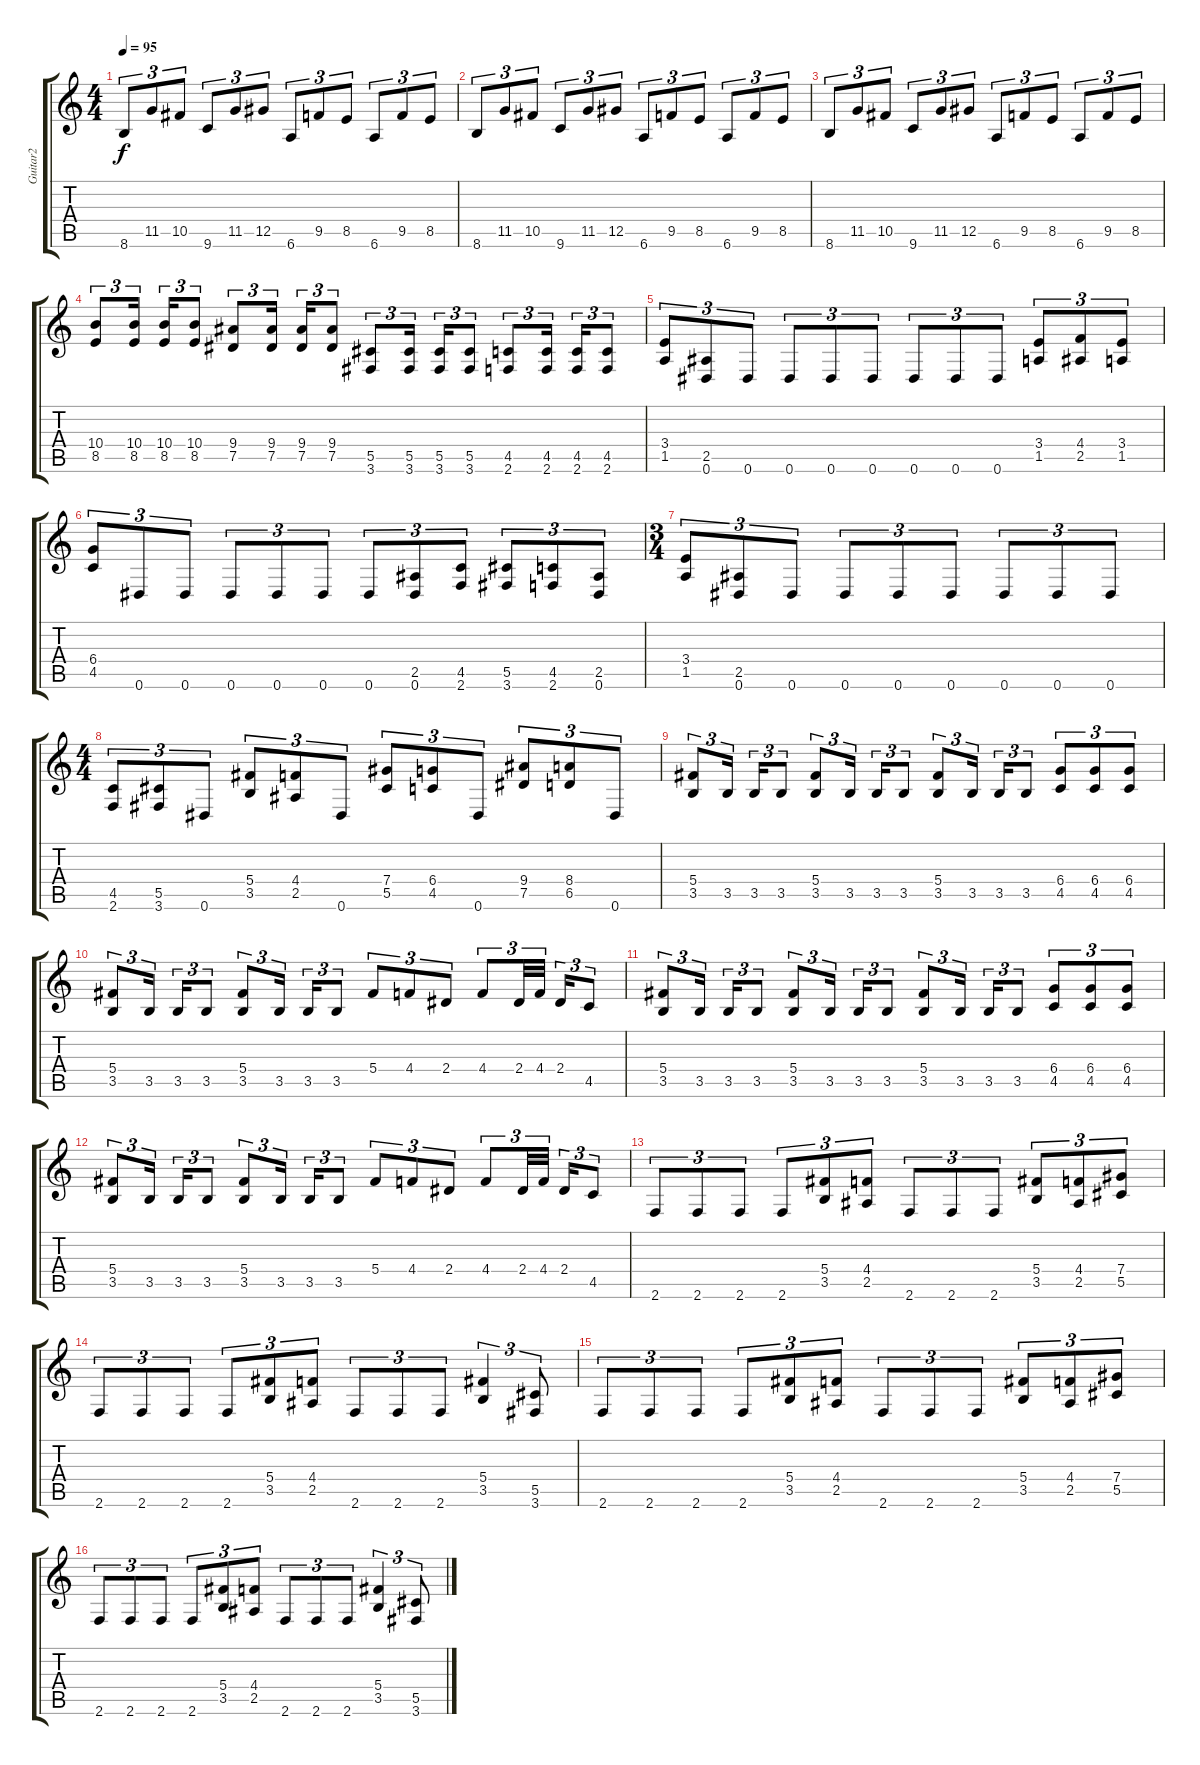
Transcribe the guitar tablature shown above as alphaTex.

\track ("Guitar2" "Guitar2") {instrument overdrivenguitar}
\staff {score tabs}
\tuning (Eb4 Bb3 Gb3 Db3 Ab2 Eb2) {hide}
\ts (4 4)
\tempo 95
\clef g2
\ks c
8.6.8{tu (3 2) dy f} 11.5.8{tu (3 2)} 10.5.8{tu (3 2)} 9.6.8{tu (3 2)} 11.5.8{tu (3 2)} 12.5.8{tu (3 2)} 6.6.8{tu (3 2)} 9.5.8{tu (3 2)} 8.5.8{tu (3 2)} 6.6.8{tu (3 2)} 9.5.8{tu (3 2)} 8.5.8{tu (3 2)} |
8.6.8{tu (3 2)} 11.5.8{tu (3 2)} 10.5.8{tu (3 2)} 9.6.8{tu (3 2)} 11.5.8{tu (3 2)} 12.5.8{tu (3 2)} 6.6.8{tu (3 2)} 9.5.8{tu (3 2)} 8.5.8{tu (3 2)} 6.6.8{tu (3 2)} 9.5.8{tu (3 2)} 8.5.8{tu (3 2)} |
8.6.8{tu (3 2)} 11.5.8{tu (3 2)} 10.5.8{tu (3 2)} 9.6.8{tu (3 2)} 11.5.8{tu (3 2)} 12.5.8{tu (3 2)} 6.6.8{tu (3 2)} 9.5.8{tu (3 2)} 8.5.8{tu (3 2)} 6.6.8{tu (3 2)} 9.5.8{tu (3 2)} 8.5.8{tu (3 2)} |
(10.4 8.5).8{tu (3 2)} (10.4 8.5).16{tu (3 2)} (10.4 8.5).16{tu (3 2)} (10.4 8.5).8{tu (3 2)} (9.4 7.5).8{tu (3 2)} (9.4 7.5).16{tu (3 2)} (9.4 7.5).16{tu (3 2)} (9.4 7.5).8{tu (3 2)} (5.5 3.6).8{tu (3 2)} (5.5 3.6).16{tu (3 2)} (5.5 3.6).16{tu (3 2)} (5.5 3.6).8{tu (3 2)} (4.5 2.6).8{tu (3 2)} (4.5 2.6).16{tu (3 2)} (4.5 2.6).16{tu (3 2)} (4.5 2.6).8{tu (3 2)} |
(3.4 1.5).8{tu (3 2)} (2.5 0.6).8{tu (3 2)} 0.6.8{tu (3 2)} 0.6.8{tu (3 2)} 0.6.8{tu (3 2)} 0.6.8{tu (3 2)} 0.6.8{tu (3 2)} 0.6.8{tu (3 2)} 0.6.8{tu (3 2)} (3.4 1.5).8{tu (3 2)} (4.4 2.5).8{tu (3 2)} (3.4 1.5).8{tu (3 2)} |
(6.4 4.5).8{tu (3 2)} 0.6.8{tu (3 2)} 0.6.8{tu (3 2)} 0.6.8{tu (3 2)} 0.6.8{tu (3 2)} 0.6.8{tu (3 2)} 0.6.8{tu (3 2)} (2.5 0.6).8{tu (3 2)} (4.5 2.6).8{tu (3 2)} (5.5 3.6).8{tu (3 2)} (4.5 2.6).8{tu (3 2)} (2.5 0.6).8{tu (3 2)} |
\ts (3 4)
(3.4 1.5).8{tu (3 2)} (2.5 0.6).8{tu (3 2)} 0.6.8{tu (3 2)} 0.6.8{tu (3 2)} 0.6.8{tu (3 2)} 0.6.8{tu (3 2)} 0.6.8{tu (3 2)} 0.6.8{tu (3 2)} 0.6.8{tu (3 2)} |
\ts (4 4)
(4.5 2.6).8{tu (3 2)} (5.5 3.6).8{tu (3 2)} 0.6.8{tu (3 2)} (5.4 3.5).8{tu (3 2)} (4.4 2.5).8{tu (3 2)} 0.6.8{tu (3 2)} (7.4 5.5).8{tu (3 2)} (6.4 4.5).8{tu (3 2)} 0.6.8{tu (3 2)} (9.4 7.5).8{tu (3 2)} (8.4 6.5).8{tu (3 2)} 0.6.8{tu (3 2)} |
(5.4 3.5).8{tu (3 2)} 3.5.16{tu (3 2)} 3.5.16{tu (3 2)} 3.5.8{tu (3 2)} (5.4 3.5).8{tu (3 2)} 3.5.16{tu (3 2)} 3.5.16{tu (3 2)} 3.5.8{tu (3 2)} (5.4 3.5).8{tu (3 2)} 3.5.16{tu (3 2)} 3.5.16{tu (3 2)} 3.5.8{tu (3 2)} (6.4 4.5).8{tu (3 2)} (6.4 4.5).8{tu (3 2)} (6.4 4.5).8{tu (3 2)} |
(5.4 3.5).8{tu (3 2)} 3.5.16{tu (3 2)} 3.5.16{tu (3 2)} 3.5.8{tu (3 2)} (5.4 3.5).8{tu (3 2)} 3.5.16{tu (3 2)} 3.5.16{tu (3 2)} 3.5.8{tu (3 2)} 5.4.8{tu (3 2)} 4.4.8{tu (3 2)} 2.4.8{tu (3 2)} 4.4.8{tu (3 2)} 2.4.32{tu (3 2)} 4.4.32{tu (3 2)} 2.4.16{tu (3 2)} 4.5.8{tu (3 2)} |
(5.4 3.5).8{tu (3 2)} 3.5.16{tu (3 2)} 3.5.16{tu (3 2)} 3.5.8{tu (3 2)} (5.4 3.5).8{tu (3 2)} 3.5.16{tu (3 2)} 3.5.16{tu (3 2)} 3.5.8{tu (3 2)} (5.4 3.5).8{tu (3 2)} 3.5.16{tu (3 2)} 3.5.16{tu (3 2)} 3.5.8{tu (3 2)} (6.4 4.5).8{tu (3 2)} (6.4 4.5).8{tu (3 2)} (6.4 4.5).8{tu (3 2)} |
(5.4 3.5).8{tu (3 2)} 3.5.16{tu (3 2)} 3.5.16{tu (3 2)} 3.5.8{tu (3 2)} (5.4 3.5).8{tu (3 2)} 3.5.16{tu (3 2)} 3.5.16{tu (3 2)} 3.5.8{tu (3 2)} 5.4.8{tu (3 2)} 4.4.8{tu (3 2)} 2.4.8{tu (3 2)} 4.4.8{tu (3 2)} 2.4.32{tu (3 2)} 4.4.32{tu (3 2)} 2.4.16{tu (3 2)} 4.5.8{tu (3 2)} |
2.6.8{tu (3 2)} 2.6.8{tu (3 2)} 2.6.8{tu (3 2)} 2.6.8{tu (3 2)} (5.4 3.5).8{tu (3 2)} (4.4 2.5).8{tu (3 2)} 2.6.8{tu (3 2)} 2.6.8{tu (3 2)} 2.6.8{tu (3 2)} (5.4 3.5).8{tu (3 2)} (4.4 2.5).8{tu (3 2)} (7.4 5.5).8{tu (3 2)} |
2.6.8{tu (3 2)} 2.6.8{tu (3 2)} 2.6.8{tu (3 2)} 2.6.8{tu (3 2)} (5.4 3.5).8{tu (3 2)} (4.4 2.5).8{tu (3 2)} 2.6.8{tu (3 2)} 2.6.8{tu (3 2)} 2.6.8{tu (3 2)} (5.4 3.5).4{tu (3 2)} (5.5 3.6).8{tu (3 2)} |
2.6.8{tu (3 2)} 2.6.8{tu (3 2)} 2.6.8{tu (3 2)} 2.6.8{tu (3 2)} (5.4 3.5).8{tu (3 2)} (4.4 2.5).8{tu (3 2)} 2.6.8{tu (3 2)} 2.6.8{tu (3 2)} 2.6.8{tu (3 2)} (5.4 3.5).8{tu (3 2)} (4.4 2.5).8{tu (3 2)} (7.4 5.5).8{tu (3 2)} |
2.6.8{tu (3 2)} 2.6.8{tu (3 2)} 2.6.8{tu (3 2)} 2.6.8{tu (3 2)} (5.4 3.5).8{tu (3 2)} (4.4 2.5).8{tu (3 2)} 2.6.8{tu (3 2)} 2.6.8{tu (3 2)} 2.6.8{tu (3 2)} (5.4 3.5).4{tu (3 2)} (5.5 3.6).8{tu (3 2)}
